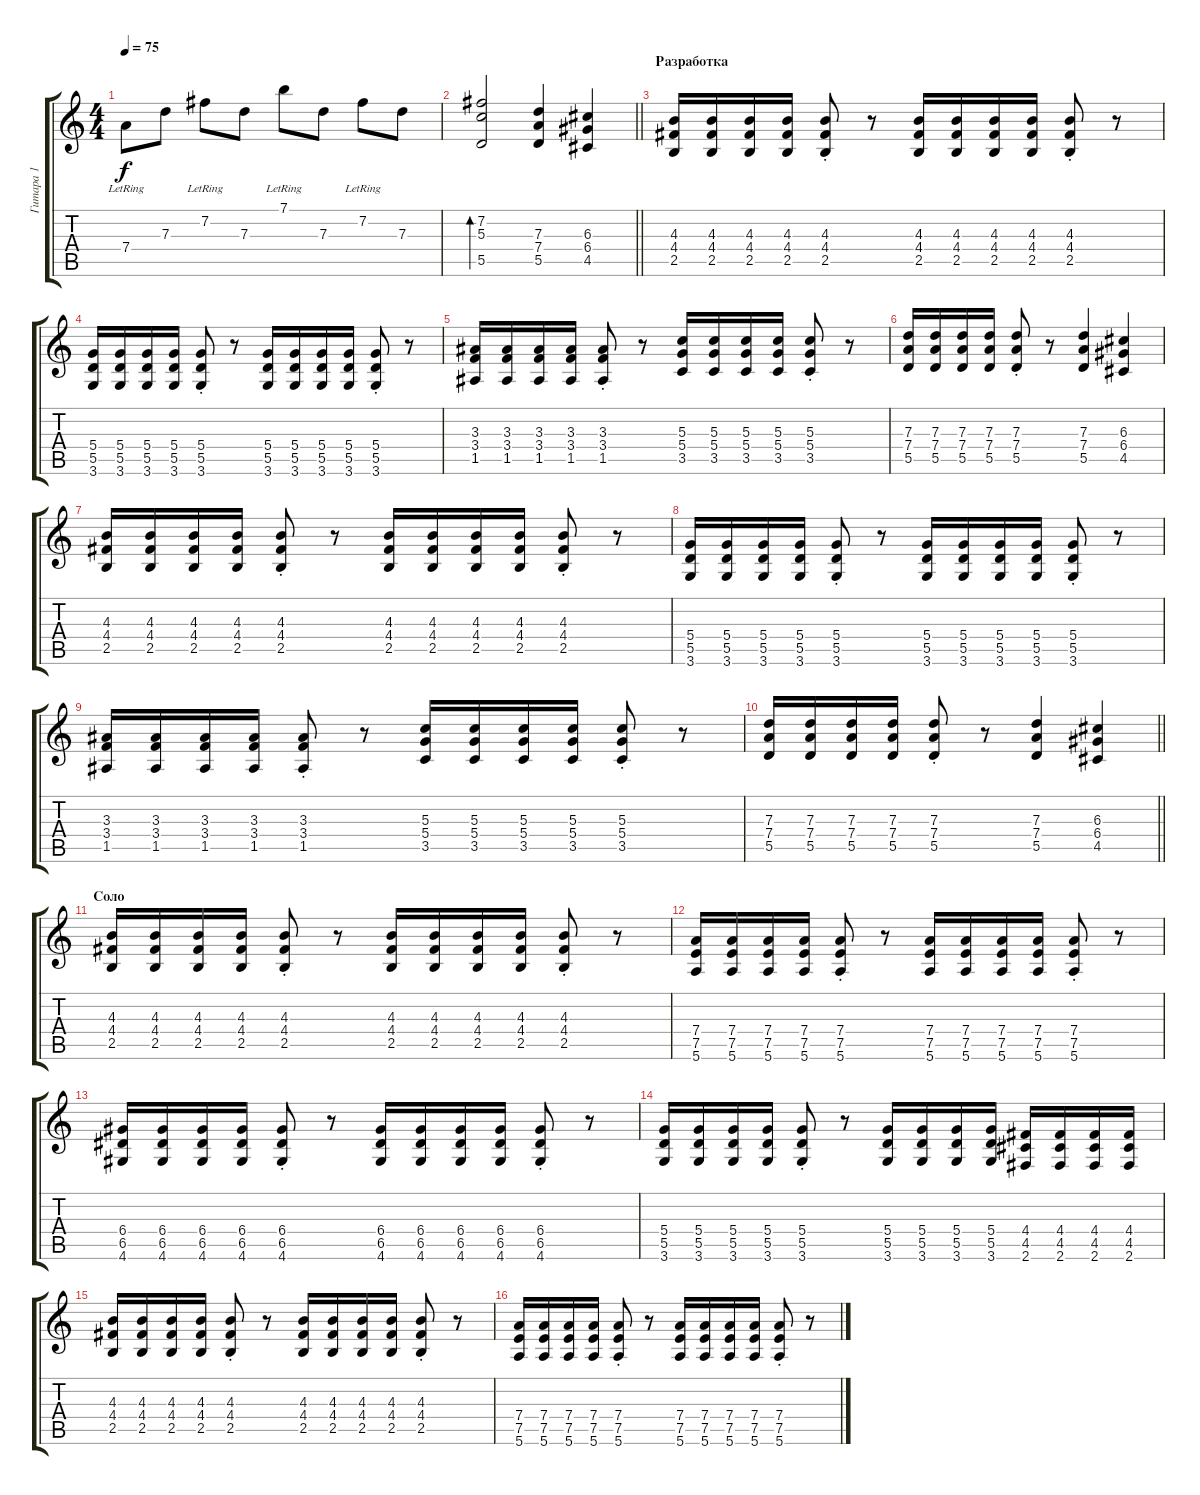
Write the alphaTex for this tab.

\track ("Гитара 1" "Гитара 1") {instrument electricguitarclean}
\staff {score tabs}
\tuning (E4 B3 G3 D3 A2 E2) {hide}
\ts (4 4)
\tempo 75
\clef g2
\ks c
7.4{lr}.8{dy f} 7.3.8 7.2{lr}.8 7.3.8 7.1{lr}.8 7.3.8 7.2{lr}.8 7.3.8 |
\barLineRight lightlight
(7.2 5.3 5.5).2{bd 60} (7.3 7.4 5.5).4{volume 10 balance 0 instrument overdrivenguitar} (6.3 6.4 4.5).4 |
\section ("" "Разработка")
(4.3 4.4 2.5).16 (4.3 4.4 2.5).16 (4.3 4.4 2.5).16 (4.3 4.4 2.5).16 (4.3{st} 4.4{st} 2.5{st}).8 r.8 (4.3 4.4 2.5).16 (4.3 4.4 2.5).16 (4.3 4.4 2.5).16 (4.3 4.4 2.5).16 (4.3{st} 4.4{st} 2.5{st}).8 r.8 |
(5.4 5.5 3.6).16 (5.4 5.5 3.6).16 (5.4 5.5 3.6).16 (5.4 5.5 3.6).16 (5.4{st} 5.5{st} 3.6{st}).8 r.8 (5.4 5.5 3.6).16 (5.4 5.5 3.6).16 (5.4 5.5 3.6).16 (5.4 5.5 3.6).16 (5.4{st} 5.5{st} 3.6{st}).8 r.8 |
(3.3 3.4 1.5).16 (3.3 3.4 1.5).16 (3.3 3.4 1.5).16 (3.3 3.4 1.5).16 (3.3{st} 3.4{st} 1.5{st}).8 r.8 (5.3 5.4 3.5).16 (5.3 5.4 3.5).16 (5.3 5.4 3.5).16 (5.3 5.4 3.5).16 (5.3{st} 5.4{st} 3.5{st}).8 r.8 |
(7.3 7.4 5.5).16 (7.3 7.4 5.5).16 (7.3 7.4 5.5).16 (7.3 7.4 5.5).16 (7.3{st} 7.4{st} 5.5{st}).8 r.8 (7.3 7.4 5.5).4 (6.3 6.4 4.5).4 |
(4.3 4.4 2.5).16 (4.3 4.4 2.5).16 (4.3 4.4 2.5).16 (4.3 4.4 2.5).16 (4.3{st} 4.4{st} 2.5{st}).8 r.8 (4.3 4.4 2.5).16 (4.3 4.4 2.5).16 (4.3 4.4 2.5).16 (4.3 4.4 2.5).16 (4.3{st} 4.4{st} 2.5{st}).8 r.8 |
(5.4 5.5 3.6).16 (5.4 5.5 3.6).16 (5.4 5.5 3.6).16 (5.4 5.5 3.6).16 (5.4{st} 5.5{st} 3.6{st}).8 r.8 (5.4 5.5 3.6).16 (5.4 5.5 3.6).16 (5.4 5.5 3.6).16 (5.4 5.5 3.6).16 (5.4{st} 5.5{st} 3.6{st}).8 r.8 |
(3.3 3.4 1.5).16 (3.3 3.4 1.5).16 (3.3 3.4 1.5).16 (3.3 3.4 1.5).16 (3.3{st} 3.4{st} 1.5{st}).8 r.8 (5.3 5.4 3.5).16 (5.3 5.4 3.5).16 (5.3 5.4 3.5).16 (5.3 5.4 3.5).16 (5.3{st} 5.4{st} 3.5{st}).8 r.8 |
\barLineRight lightlight
(7.3 7.4 5.5).16 (7.3 7.4 5.5).16 (7.3 7.4 5.5).16 (7.3 7.4 5.5).16 (7.3{st} 7.4{st} 5.5{st}).8 r.8 (7.3 7.4 5.5).4 (6.3 6.4 4.5).4 |
\section ("" "Соло")
(4.3 4.4 2.5).16 (4.3 4.4 2.5).16 (4.3 4.4 2.5).16 (4.3 4.4 2.5).16 (4.3{st} 4.4{st} 2.5{st}).8 r.8 (4.3 4.4 2.5).16 (4.3 4.4 2.5).16 (4.3 4.4 2.5).16 (4.3 4.4 2.5).16 (4.3{st} 4.4{st} 2.5{st}).8 r.8 |
(7.4 7.5 5.6).16 (7.4 7.5 5.6).16 (7.4 7.5 5.6).16 (7.4 7.5 5.6).16 (7.4{st} 7.5{st} 5.6{st}).8 r.8 (7.4 7.5 5.6).16 (7.4 7.5 5.6).16 (7.4 7.5 5.6).16 (7.4 7.5 5.6).16 (7.4{st} 7.5{st} 5.6{st}).8 r.8 |
(6.4 6.5 4.6).16 (6.4 6.5 4.6).16 (6.4 6.5 4.6).16 (6.4 6.5 4.6).16 (6.4{st} 6.5{st} 4.6{st}).8 r.8 (6.4 6.5 4.6).16 (6.4 6.5 4.6).16 (6.4 6.5 4.6).16 (6.4 6.5 4.6).16 (6.4{st} 6.5{st} 4.6{st}).8 r.8 |
(5.4 5.5 3.6).16 (5.4 5.5 3.6).16 (5.4 5.5 3.6).16 (5.4 5.5 3.6).16 (5.4{st} 5.5{st} 3.6{st}).8 r.8 (5.4 5.5 3.6).16 (5.4 5.5 3.6).16 (5.4 5.5 3.6).16 (5.4 5.5 3.6).16 (4.4 4.5 2.6).16 (4.4 4.5 2.6).16 (4.4 4.5 2.6).16 (4.4 4.5 2.6).16 |
(4.3 4.4 2.5).16 (4.3 4.4 2.5).16 (4.3 4.4 2.5).16 (4.3 4.4 2.5).16 (4.3{st} 4.4{st} 2.5{st}).8 r.8 (4.3 4.4 2.5).16 (4.3 4.4 2.5).16 (4.3 4.4 2.5).16 (4.3 4.4 2.5).16 (4.3{st} 4.4{st} 2.5{st}).8 r.8 |
(7.4 7.5 5.6).16 (7.4 7.5 5.6).16 (7.4 7.5 5.6).16 (7.4 7.5 5.6).16 (7.4{st} 7.5{st} 5.6{st}).8 r.8 (7.4 7.5 5.6).16 (7.4 7.5 5.6).16 (7.4 7.5 5.6).16 (7.4 7.5 5.6).16 (7.4{st} 7.5{st} 5.6{st}).8 r.8
